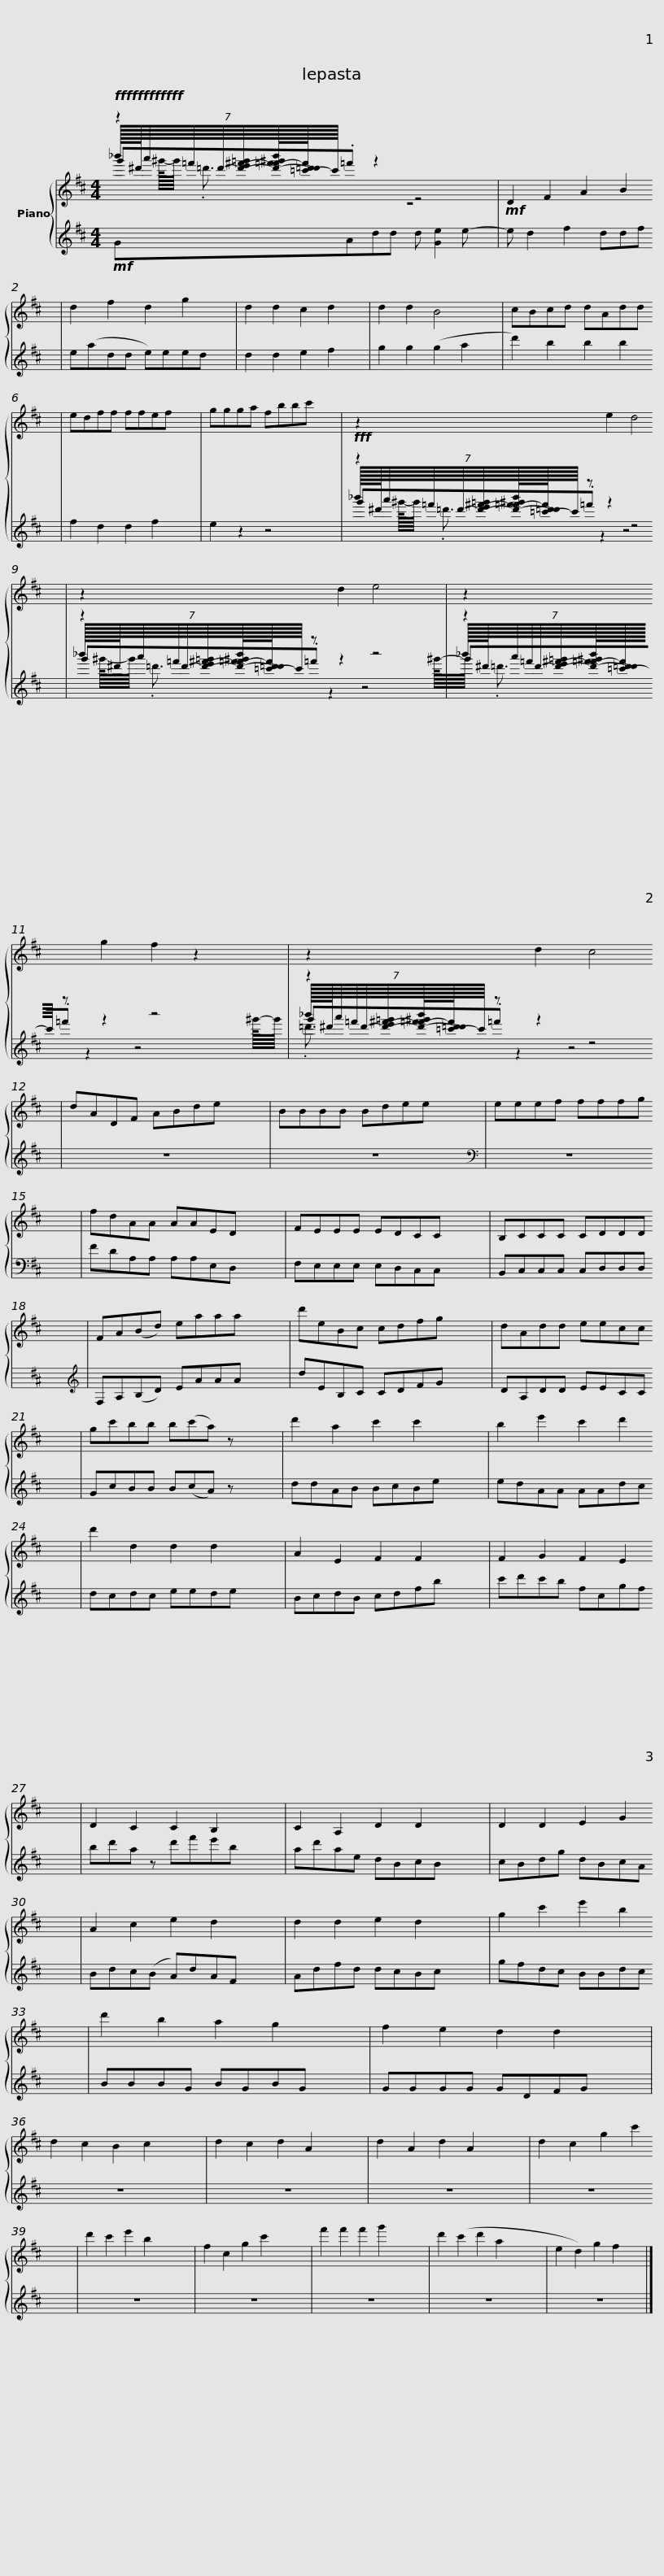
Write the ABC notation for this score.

X:1
%%score { ( 1 2 3 4 ) | ( 5 6 7 8 ) }
L:1/8
M:4/4
I:linebreak $
K:D
V:1 treble
V:2 treble
V:3 treble
V:4 treble
V:5 treble
V:6 treble
V:7 treble
V:8 treble
V:1
!fff!!fff!!fff!!fff! z2 z2 z4 |!mf! D2 F2 A2 B2 |$ d2 f2 d2 g2 | d2 d2 c2 d2 | d2 d2 B4 | %5
 cBcd dAdd | edff ffef | ggga fbbc' |$ z2 e2 d4 |$ z2 d2 e4 |$ %10
 z2 g2 f2 z2 |$ z2 d2 c4 | dADF ABde | BBBB Bdee |$ eeef fffg | %15
 fdAA AAED | FEEE EDCC | B,CCC CDDD | FA(Bd) eaaa |$ d'eBc cdfg | %20
 dAdd eecc | gc'bb b(c'a) z | d'2 a2 c'2 c'2 | b2 e'2 c'2 d'2 |$ d'2 d2 d2 d2 | %25
 A2 E2 F2 F2 | F2 G2 F2 E2 | D2 C2 C2 B,2 | C2 A,2 D2 D2 |$ D2 D2 E2 G2 | %30
 A2 c2 e2 d2 | d2 d2 e2 d2 | g2 c'2 e'2 b2 | d'2 b2 a2 g2 |$ f2 e2 d2 d2 | %35
 d2 c2 B2 c2 | d2 c2 d2 A2 | d2 A2 d2 A2 | d2 c2 g2 c'2 | d'2 c'2 e'2 b2 | %40
 f2 c2 g2 c'2 | f'2 f'2 f'2 g'2 |$ d'2 (c'2 d'2 a2 | e2 d2) g2 f2 |] %44
V:2
 (7:8:9_b'/16^d'/16a'/8=f'/8d'/8-[d'-e'^f'-=g']/8[d'-=f'f'-^g'b']/16[=c'-=d'd'f']/16c'/8 x3 z4 | x8 |$ x8 | x8 | x8 | %5
 x8 | x8 | x8 |$ x8 |$ x8 |$ %10
 x8 |$ x8 | x8 | x8 |$ x8 | %15
 x8 | x8 | x8 | x8 |$ x8 | %20
 x8 | x8 | x8 | x8 |$ x8 | %25
 x8 | x8 | x8 | x8 |$ x8 | %30
 x8 | x8 | x8 | x8 |$ x8 | %35
 x8 | x8 | x8 | x8 | x8 | %40
 x8 | x8 |$ x8 | x8 |] %44
V:3
 g'.=f' x6 | x8 |$ x8 | x8 | x8 | %5
 x8 | x8 | x8 |$ x8 |$ x8 |$ %10
 x8 |$ x8 | x8 | x8 |$ x8 | %15
 x8 | x8 | x8 | x8 |$ x8 | %20
 x8 | x8 | x8 | x8 |$ x8 | %25
 x8 | x8 | x8 | x8 |$ x8 | %30
 x8 | x8 | x8 | x8 |$ x8 | %35
 x8 | x8 | x8 | x8 | x8 | %40
 x8 | x8 |$ x8 | x8 |] %44
V:4
 x3/16 ^g'/16-g'/8 .=d'3/2 x2 z4 | x8 |$ x8 | x8 | x8 | %5
 x8 | x8 | x8 |$ x8 |$ x8 |$ %10
 x8 |$ x8 | x8 | x8 |$ x8 | %15
 x8 | x8 | x8 | x8 |$ x8 | %20
 x8 | x8 | x8 | x8 |$ x8 | %25
 x8 | x8 | x8 | x8 |$ x8 | %30
 x8 | x8 | x8 | x8 |$ x8 | %35
 x8 | x8 | x8 | x8 | x8 | %40
 x8 | x8 |$ x8 | x8 |] %44
V:5
!mf! GAdd d [Ge]2 e- | e d2 f2 ddf |$ e(add e)eed | d2 d2 e2 f2 | g2 g2 (g2 a2 | %5
 d'2) b2 b2 b2 | f2 d2 d2 f2 | e2 z2 z4 |$!fff! z2 z2 z4 |$ z2 z2 z4 |$ %10
 z2 z2 z4 |$ z2 z2 z4 | z8 | z8 |$[K:bass] z8 | %15
 FDA,A, A,A,E,D, | F,E,E,E, E,D,C,C, | B,,C,C,C, C,D,D,D, |[K:treble] F,A,(B,D) EAAA |$ dEB,C CDFG | %20
 DA,DD EECC | GcBB B(cA) z | ddAB BcBe | edAA AAdc |$ dcdc eede | %25
 BcdB cdfb | c'd'c'b fcgf | bd'a z d'f'e'b | ad'ae dBcB |$ cBdg dBcA | %30
 Bdc(B A)dAF | Adfd dcBc | gfdc BBdc | BBBG BGBG |$ GGGG GDFG | %35
 z8 | z8 | z8 | z8 | z8 | %40
 z8 | z8 |$ z8 | z8 |] %44
V:6
 x8 | x8 |$ x8 | x8 | x8 | %5
 x8 | x8 | x8 |$ (7:8:9_b'/16^d'/16a'/8=f'/8d'/8-[d'-e'^f'-=g']/8[d'-=f'f'-^g'b']/16[=c'-=d'd'f']/16c'/8 z z2 z4 |$ (7:8:9_b'/16^d'/16a'/8=f'/8d'/8-[d'-e'^f'-=g']/8[d'-=f'f'-^g'b']/16[=c'-=d'd'f']/16c'/8 z z2 z4 |$ %10
 (7:8:9_b'/16^d'/16a'/8=f'/8d'/8-[d'-e'^f'-=g']/8[d'-=f'f'-^g'b']/16[=c'-=d'd'f']/16c'/8 z z2 z4 |$ (7:8:9_b'/16^d'/16a'/8=f'/8d'/8-[d'-e'^f'-=g']/8[d'-=f'f'-^g'b']/16[=c'-=d'd'f']/16c'/8 z z2 z4 | x8 | x8 |$[K:bass] x8 | %15
 x8 | x8 | x8 |[K:treble] x8 |$ x8 | %20
 x8 | x8 | x8 | x8 |$ x8 | %25
 x8 | x8 | x8 | x8 |$ x8 | %30
 x8 | x8 | x8 | x8 |$ x8 | %35
 x8 | x8 | x8 | x8 | x8 | %40
 x8 | x8 |$ x8 | x8 |] %44
V:7
 x8 | x8 |$ x8 | x8 | x8 | %5
 x8 | x8 | x8 |$ g'.=f' z2 z4 |$ g'.=f' z2 z4 |$ %10
 g'.=f' z2 z4 |$ g'.=f' z2 z4 | x8 | x8 |$[K:bass] x8 | %15
 x8 | x8 | x8 |[K:treble] x8 |$ x8 | %20
 x8 | x8 | x8 | x8 |$ x8 | %25
 x8 | x8 | x8 | x8 |$ x8 | %30
 x8 | x8 | x8 | x8 |$ x8 | %35
 x8 | x8 | x8 | x8 | x8 | %40
 x8 | x8 |$ x8 | x8 |] %44
V:8
 x8 | x8 |$ x8 | x8 | x8 | %5
 x8 | x8 | x8 |$ x3/16 ^g'/16-g'/8 .=d'3/2 z2 z4 |$ x3/16 ^g'/16-g'/8 .=d'3/2 z2 z4 |$ %10
 x3/16 ^g'/16-g'/8 .=d'3/2 z2 z4 |$ x3/16 ^g'/16-g'/8 .=d'3/2 z2 z4 | x8 | x8 |$[K:bass] x8 | %15
 x8 | x8 | x8 |[K:treble] x8 |$ x8 | %20
 x8 | x8 | x8 | x8 |$ x8 | %25
 x8 | x8 | x8 | x8 |$ x8 | %30
 x8 | x8 | x8 | x8 |$ x8 | %35
 x8 | x8 | x8 | x8 | x8 | %40
 x8 | x8 |$ x8 | x8 |] %44
